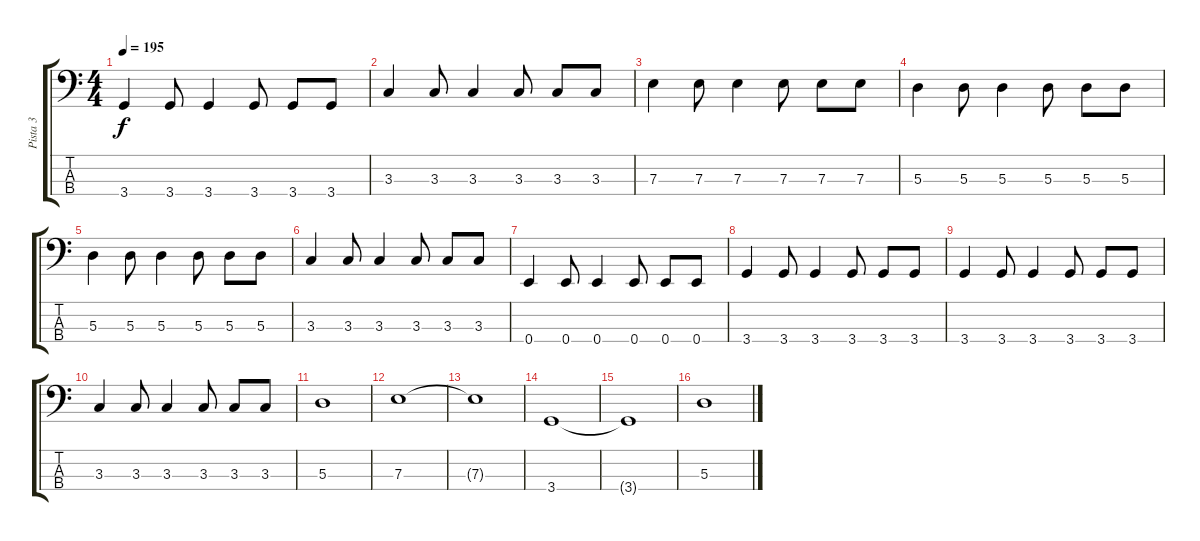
\track ("Pista 3" "Pista 3") {instrument electricbasspick}
\staff {score tabs}
\tuning (G2 D2 A1 E1) {hide}
\ts (4 4)
\tempo 195
\clef f4
\ks c
3.4.4{dy f} 3.4.8 3.4.4 3.4.8 3.4.8 3.4.8 |
3.3.4 3.3.8 3.3.4 3.3.8 3.3.8 3.3.8 |
7.3.4 7.3.8 7.3.4 7.3.8 7.3.8 7.3.8 |
5.3.4 5.3.8 5.3.4 5.3.8 5.3.8 5.3.8 |
5.3.4 5.3.8 5.3.4 5.3.8 5.3.8 5.3.8 |
3.3.4 3.3.8 3.3.4 3.3.8 3.3.8 3.3.8 |
0.4.4 0.4.8 0.4.4 0.4.8 0.4.8 0.4.8 |
3.4.4 3.4.8 3.4.4 3.4.8 3.4.8 3.4.8 |
3.4.4 3.4.8 3.4.4 3.4.8 3.4.8 3.4.8 |
3.3.4 3.3.8 3.3.4 3.3.8 3.3.8 3.3.8 |
5.3.1 |
7.3.1 |
7.3{t}.1 |
3.4.1 |
3.4{t}.1 |
5.3.1
